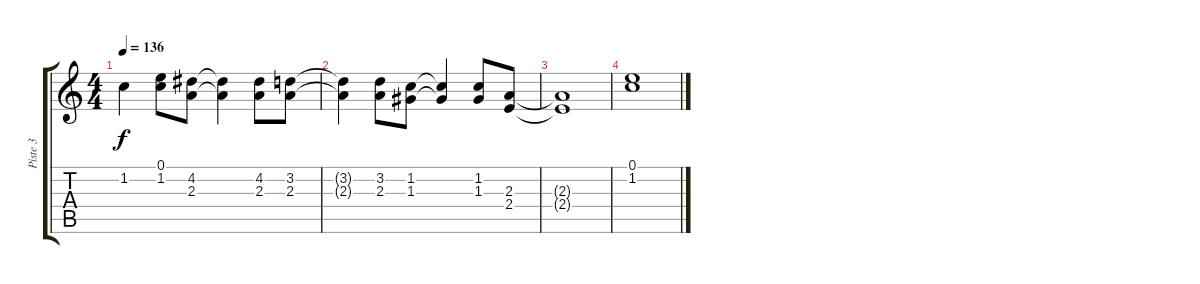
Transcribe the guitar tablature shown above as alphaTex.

\track ("Piste 3" "Piste 3") {instrument acousticguitarnylon}
\staff {score tabs}
\tuning (E4 B3 G3 D3 A2 E2) {hide}
\ts (4 4)
\tempo 136
\clef g2
\ks c
1.2.4{dy f} (0.1 1.2).8 (4.2 2.3).8 (4.2{t} 2.3{t}).4 (4.2 2.3).8 (3.2 2.3).8 |
(3.2{t} 2.3{t}).4 (3.2 2.3).8 (1.2 1.3).8 (1.2{t} 1.3{t}).4 (1.2 1.3).8 (2.3 2.4).8 |
(2.3{t} 2.4{t}).1 |
(0.1 1.2).1
